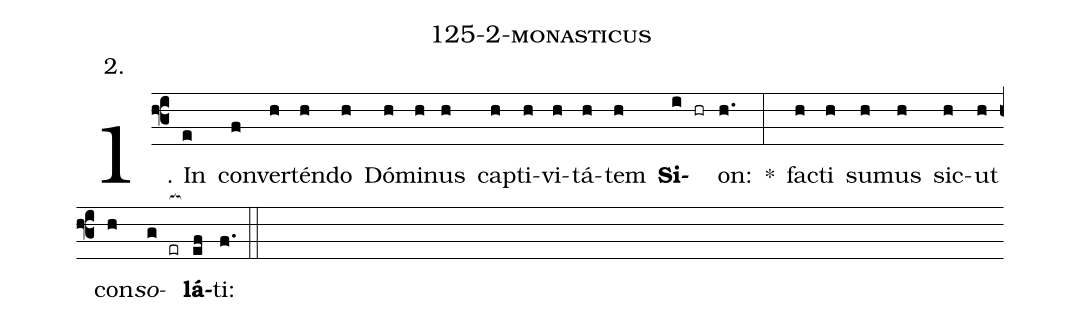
name: 125-2-monasticus;
annotation: 2.;
%%
(f3)1. In(e) con(f)ver(h)tén(h)do(h) Dó(h)mi(h)nus(h) cap(h)ti(h)vi(h)tá(h)tem(h) <b>Si</b>(i hr)on:(h.) *(:) fac(h)ti(h) su(h)mus(h) sic(h)ut(h) con(h)<i>so</i>(g er[ocb:1{])<b>lá</b>(ef[ocb:0}])ti:(f.) (::)
